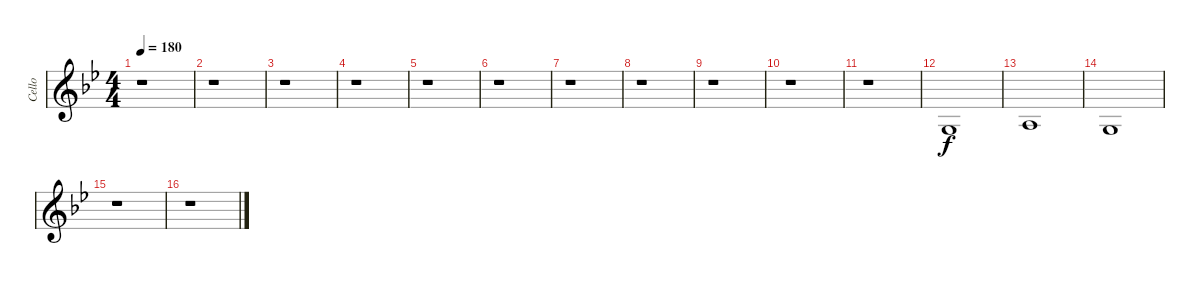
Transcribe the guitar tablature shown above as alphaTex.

\track ("Cello" "Cello") {instrument cello}
\staff {score}
\tuning (A3 D3 G2 C2) {hide}
\ts (4 4)
\tempo 180
\clef g2
\ks bb
r.1{dy f} |
r.1 |
r.1 |
r.1 |
r.1 |
r.1 |
r.1 |
r.1 |
r.1 |
r.1 |
r.1 |
5.2.1 |
0.1.1 |
5.2.1 |
r.1 |
r.1
